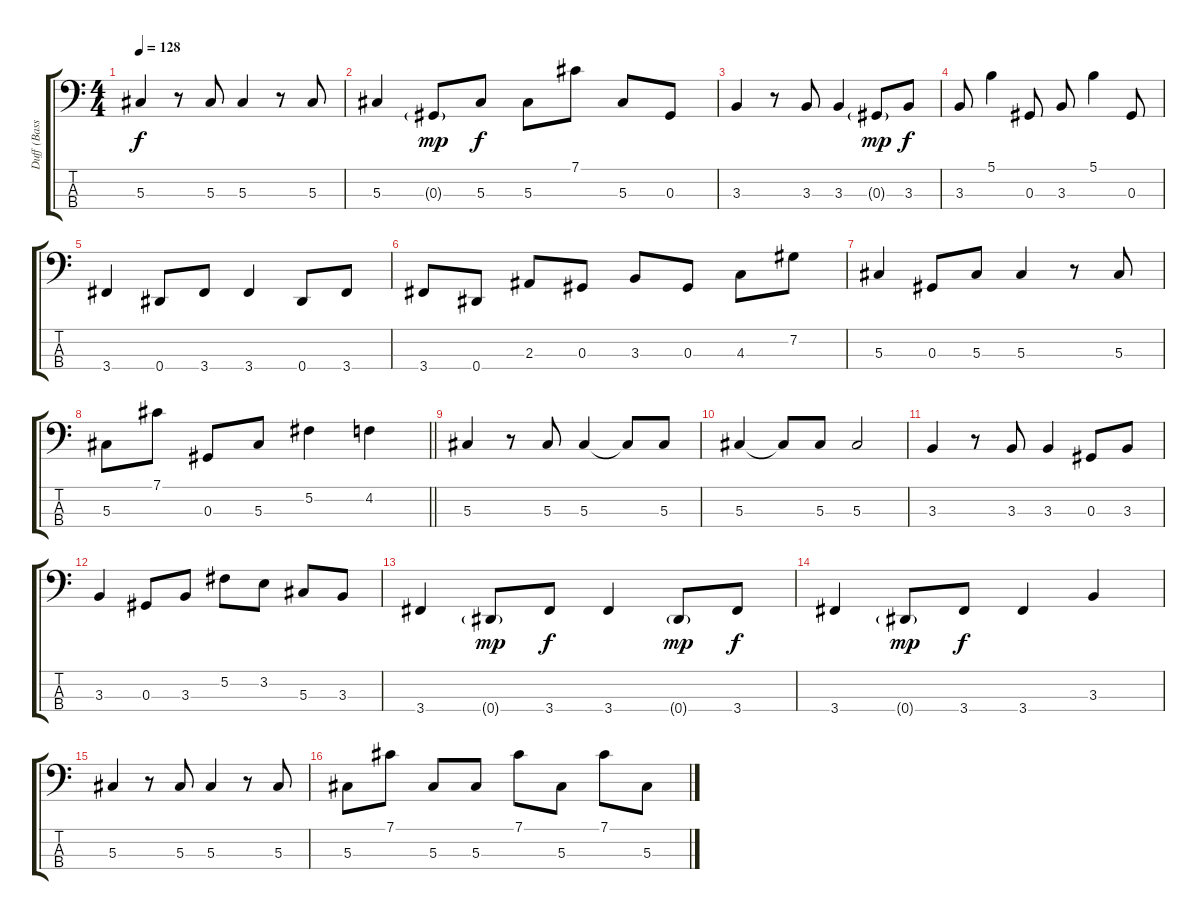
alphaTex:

\track ("Duff (Bass)" "Duff (Bass") {instrument electricbasspick}
\staff {score tabs}
\tuning (Gb2 Db2 Ab1 Eb1) {hide}
\ts (4 4)
\tempo 128
\clef f4
\ks c
5.3.4{dy f} r.8 5.3.8 5.3.4 r.8 5.3.8 |
5.3.4 0.3{g}.8{dy mp} 5.3.8{dy f} 5.3.8 7.1.8 5.3.8 0.3.8 |
3.3.4 r.8 3.3.8 3.3.4 0.3{g}.8{dy mp} 3.3.8{dy f} |
3.3.8 5.1.4 0.3.8 3.3.8 5.1.4 0.3.8 |
3.4.4 0.4.8 3.4.8 3.4.4 0.4.8 3.4.8 |
3.4.8 0.4.8 2.3.8 0.3.8 3.3.8 0.3.8 4.3.8 7.2.8 |
5.3.4 0.3.8 5.3.8 5.3.4 r.8 5.3.8 |
\barLineRight lightlight
5.3.8 7.1.8 0.3.8 5.3.8 5.2.4 4.2.4 |
5.3.4 r.8 5.3.8 5.3.4 5.3{t}.8 5.3.8 |
5.3.4 5.3{t}.8 5.3.8 5.3.2 |
3.3.4 r.8 3.3.8 3.3.4 0.3.8 3.3.8 |
3.3.4 0.3.8 3.3.8 5.2.8 3.2.8 5.3.8 3.3.8 |
3.4.4 0.4{g}.8{dy mp} 3.4.8{dy f} 3.4.4 0.4{g}.8{dy mp} 3.4.8{dy f} |
3.4.4 0.4{g}.8{dy mp} 3.4.8{dy f} 3.4.4 3.3.4 |
5.3.4 r.8 5.3.8 5.3.4 r.8 5.3.8 |
5.3.8 7.1.8 5.3.8 5.3.8 7.1.8 5.3.8 7.1.8 5.3.8
